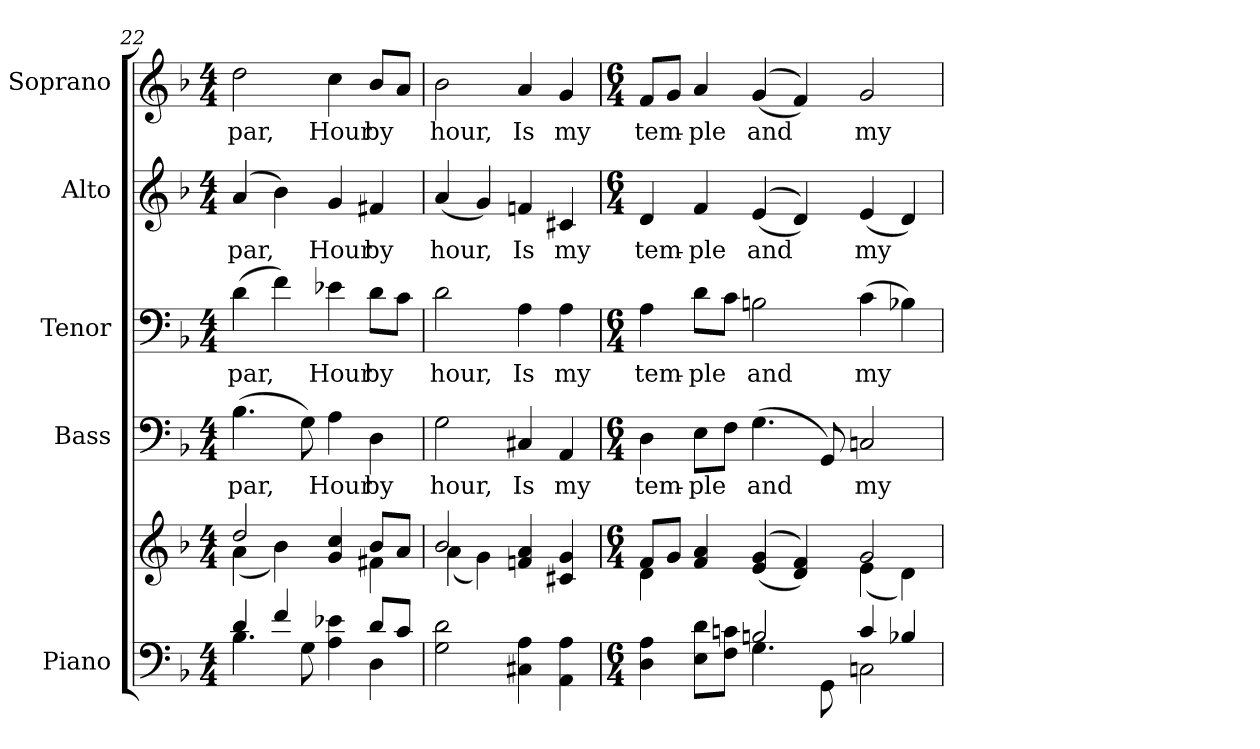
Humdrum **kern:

**kern	**kern	**kern	**text	**kern	**text	**kern	**text	**kern	**text
*part5	*part5	*part4	*part4	*part3	*part3	*part2	*part2	*part1	*part1
*staff6	*staff5	*staff4	*staff4	*staff3	*staff3	*staff2	*staff2	*staff1	*staff1
*I"Piano	*	*I"Bass	*	*I"Tenor	*	*I"Alto	*	*I"Soprano	*
*I'Pno.	*	*I'B.	*	*I'T.	*	*I'A.	*	*I'S.	*
*clefF4	*clefG2	*clefF4	*	*clefF4	*	*clefG2	*	*clefG2	*
*k[b-]	*k[b-]	*k[b-]	*	*k[b-]	*	*k[b-]	*	*k[b-]	*
*F:	*F:	*F:	*	*F:	*	*F:	*	*F:	*
*M4/4	*M4/4	*M4/4	*	*M4/4	*	*M4/4	*	*M4/4	*
=22	=22	=22	=22	=22	=22	=22	=22	=22	=22
*^	*^	*	*	*	*	*	*	*	*
!	!	!	!	!	!LO:LY:b:color=#000000	!	!	!	!	!	!
!	!	!	!	!	!	!	!LO:LY:b:color=#000000	!	!	!	!
!	!	!	!	!	!	!	!	!	!LO:LY:b:color=#000000	!	!
!	!	!	!	!	!	!	!	!	!	!	!LO:LY:b:color=#000000
4di/	4.B-i\	2ddi/	(4ai\	(4.B-i\	par,	(4di\	par,	(4ai/	par,	2ddi\	par,
4fi/	.	.	4b-i\)	.	.	4fi\)	.	4b-i\)	.	.	.
.	8Gi\	.	.	8Gi\)	.	.	.	.	.	.	.
!	!	!	!	!	!LO:LY:b:color=#000000	!	!	!	!	!	!
!	!	!	!	!	!	!	!LO:LY:b:color=#000000	!	!	!	!
!	!	!	!	!	!	!	!	!	!LO:LY:b:color=#000000	!	!
!	!	!	!	!	!	!	!	!	!	!	!LO:LY:b:color=#000000
4Ai\ 4e-Xi	4ryy	4gi/ 4cci	4ryy	4Ai\	Hour	4e-Xi\	Hour	4gi/	Hour	4cci\	Hour
!	!	!	!	!	!LO:LY:b:color=#000000	!	!	!	!	!	!
!	!	!	!	!	!	!	!LO:LY:b:color=#000000	!	!	!	!
!	!	!	!	!	!	!	!	!	!LO:LY:b:color=#000000	!	!
!	!	!	!	!	!	!	!	!	!	!	!LO:LY:b:color=#000000
8di/L	4Di\	8b-i/L	4f#Xi\	4Di\	by	8di\L	by	4f#Xi/	by	8b-i/L	by
8ci/J	.	8ai/J	.	.	.	8ci\J	.	.	.	8ai/J	.
*v	*v	*	*	*	*	*	*	*	*	*	*
!!LO:PB:g=z
=23	=23	=23	=23	=23	=23	=23	=23	=23	=23	=23
!	!	!	!	!LO:LY:b:color=#000000	!	!	!	!	!	!
!	!	!	!	!	!	!LO:LY:b:color=#000000	!	!	!	!
!	!	!	!	!	!	!	!	!LO:LY:b:color=#000000	!	!
!	!	!	!	!	!	!	!	!	!	!LO:LY:b:color=#000000
2Gi\ 2di	2b-i/	(4ai\	2Gi\	hour,	2di\	hour,	(4ai/	hour,	2b-i\	hour,
.	.	4gi\)	.	.	.	.	4gi/)	.	.	.
!	!	!	!	!LO:LY:b:color=#000000	!	!	!	!	!	!
!	!	!	!	!	!	!LO:LY:b:color=#000000	!	!	!	!
!	!	!	!	!	!	!	!	!LO:LY:b:color=#000000	!	!
!	!	!	!	!	!	!	!	!	!	!LO:LY:b:color=#000000
4C#Xi\ 4Ai	4fni/ 4ai	2ryy	4C#Xi/	Is	4Ai\	Is	4fni/	Is	4ai/	Is
!	!	!	!	!LO:LY:b:color=#000000	!	!	!	!	!	!
!	!	!	!	!	!	!LO:LY:b:color=#000000	!	!	!	!
!	!	!	!	!	!	!	!	!LO:LY:b:color=#000000	!	!
!	!	!	!	!	!	!	!	!	!	!LO:LY:b:color=#000000
4AAi\ 4Ai	4c#Xi/ 4gi	.	4AAi/	my	4Ai\	my	4c#Xi/	my	4gi/	my
=24	=24	=24	=24	=24	=24	=24	=24	=24	=24	=24
*M6/4	*M6/4	*	*M6/4	*	*M6/4	*	*M6/4	*	*M6/4	*
*^	*	*	*	*	*	*	*	*	*	*
!	!	!	!	!	!LO:LY:b:color=#000000	!	!	!	!	!	!
!	!	!	!	!	!	!	!LO:LY:b:color=#000000	!	!	!	!
!	!	!	!	!	!	!	!	!	!LO:LY:b:color=#000000	!	!
!	!	!	!	!	!	!	!	!	!	!	!LO:LY:b:color=#000000
4Di\ 4Ai	2ryy	8fi/L	4di\	4Di\	tem-	4Ai\	tem-	4di/	tem-	8fi/L	tem-
.	.	8gi/J	.	.	.	.	.	.	.	8gi/J	.
!	!	!	!	!	!LO:LY:b:color=#000000	!	!	!	!	!	!
!	!	!	!	!	!	!	!LO:LY:b:color=#000000	!	!	!	!
!	!	!	!	!	!	!	!	!	!LO:LY:b:color=#000000	!	!
!	!	!	!	!	!	!	!	!	!	!	!LO:LY:b:color=#000000
8Ei\ 8diL	.	4fi/ 4ai	4ryy	8Ei\L	-ple	8di\L	-ple	4fi/	-ple	4ai/	-ple
8Fi\ 8cniJ	.	.	.	8Fi\J	.	8ci\J	.	.	.	.	.
!	!	!	!	!	!LO:LY:b:color=#000000	!	!	!	!	!	!
!	!	!	!	!	!	!	!LO:LY:b:color=#000000	!	!	!	!
!	!	!	!	!	!	!	!	!	!LO:LY:b:color=#000000	!	!
!	!	!	!	!	!	!	!	!	!	!	!LO:LY:b:color=#000000
2Bni/	4.Gi\	((4ei/ 4gi	2ryy	(4.Gi\	and	2Bni\	and	((4ei/	and	((4gi/	and
.	.	4di/ 4fi))	.	.	.	.	.	4di/))	.	4fi/))	.
.	8GGi\	.	.	8GGi/)	.	.	.	.	.	.	.
!	!	!	!	!	!LO:LY:b:color=#000000	!	!	!	!	!	!
!	!	!	!	!	!	!	!LO:LY:b:color=#000000	!	!	!	!
!	!	!	!	!	!	!	!	!	!LO:LY:b:color=#000000	!	!
!	!	!	!	!	!	!	!	!	!	!	!LO:LY:b:color=#000000
4ci/	2Cni\	2gi/	(4ei\	2Cni/	my	(4ci\	my	(4ei/	my	2gi/	my
4B-Xi/	.	.	4di\)	.	.	4B-Xi\)	.	4di/)	.	.	.
*v	*v	*	*	*	*	*	*	*	*	*	*
*	*v	*v	*	*	*	*	*	*	*	*
=	=	=	=	=	=	=	=	=	=
*-	*-	*-	*-	*-	*-	*-	*-	*-	*-
